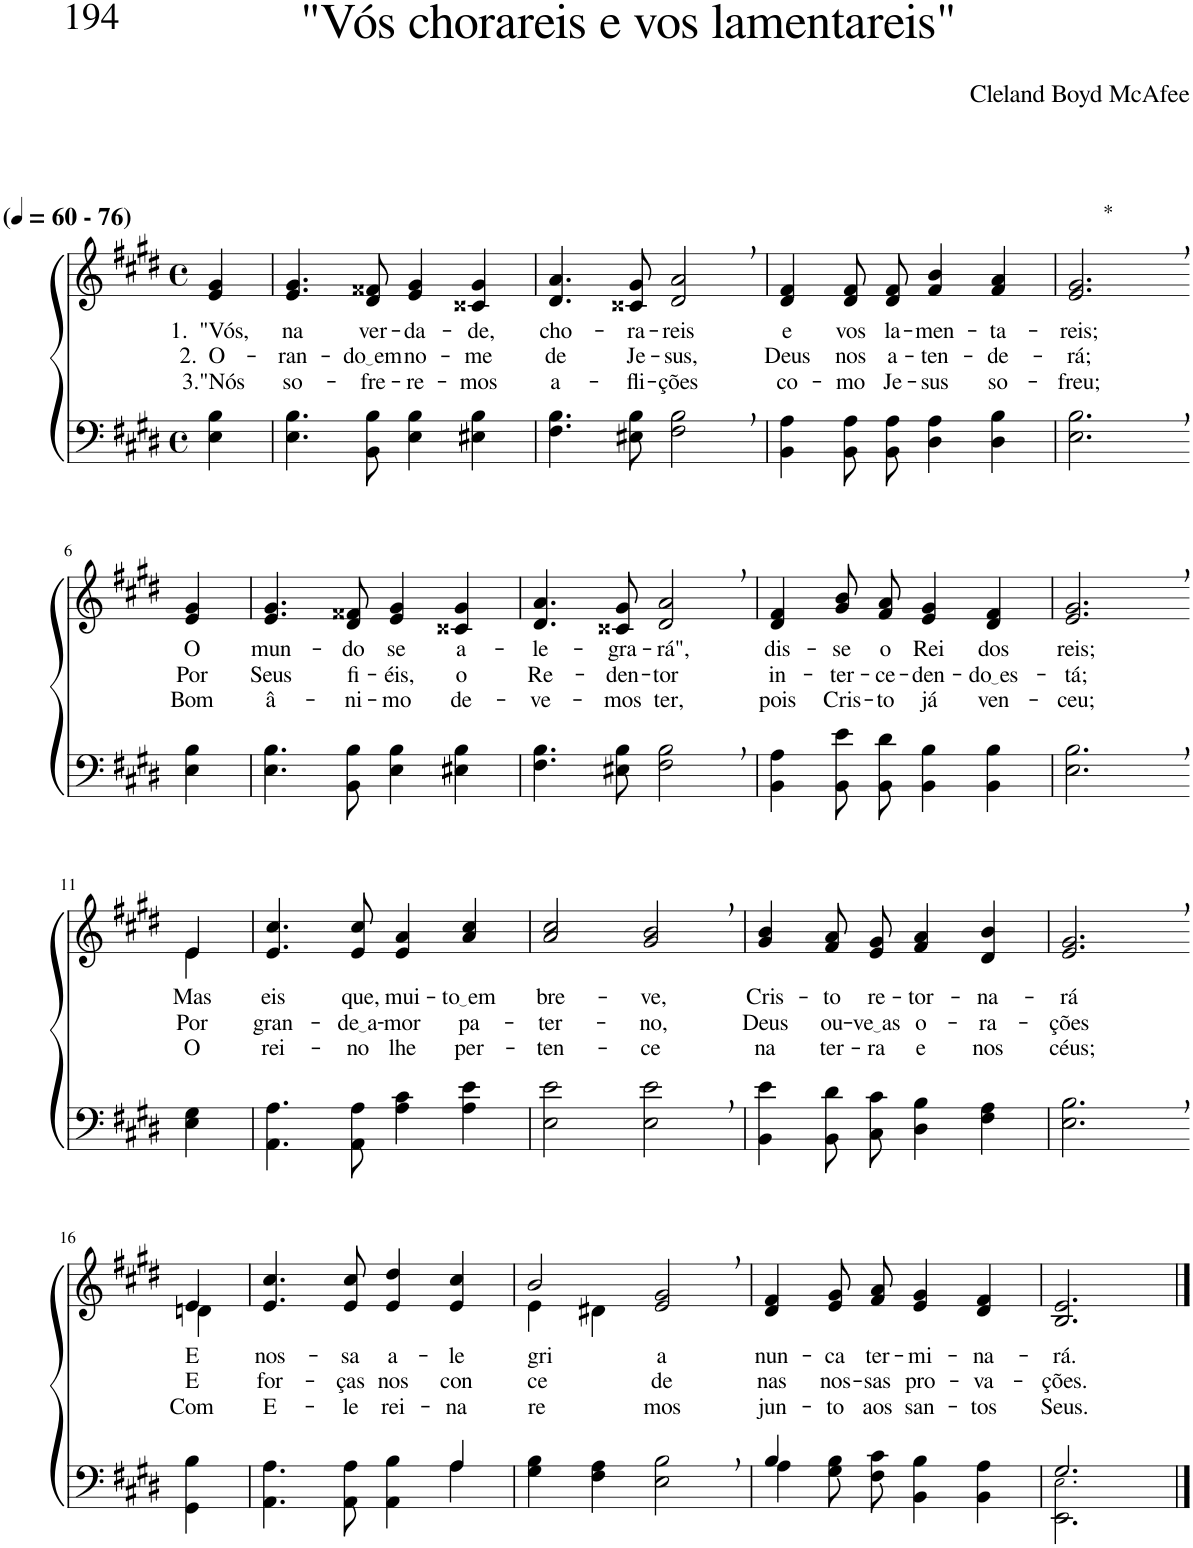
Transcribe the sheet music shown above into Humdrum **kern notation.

**kern	**kern	**text	**text	**text
*part2	*part1	*part1	*part1	*part1
*staff2	*staff1	*staff1	*staff1	*staff1
*I"Parte III e IV	*I"Parte I e II	*	*	*
*clefF4	*clefG2	*	*	*
*Trd1c3	*Trd1c3	*	*	*
*k[f#c#g#d#]	*k[f#c#g#d#]	*	*	*
*M4/4	*M4/4	*	*	*
*met(c)	*met(c)	*	*	*
*MM60	*MM60	*	*	*
=1	=1	=1	=1	=1
!	!LO:TX:a:B:t=(	!	!	!
!	!LO:TX:a:B:t=- 76)	!	!	!
!	!	!LO:LY:b	!LO:LY:b	!LO:LY:b
4E\ 4B\	4e/ 4g#/	1. "Vós,	2. O-	3."Nós
=2	=2	=2	=2	=2
!	!	!LO:LY:b	!LO:LY:b	!LO:LY:b
4.E\ 4.B\	4.e/ 4.g#/	na	-ran-	so-
!	!	!LO:LY:b	!LO:LY:b	!LO:LY:b
8BB\ 8B\	8d#/ 8f##X/	ver-	do em	-fre-
!	!	!LO:LY:b	!LO:LY:b	!LO:LY:b
4E\ 4B\	4e/ 4g#/	-da-	no-	-re-
!	!	!LO:LY:b	!LO:LY:b	!LO:LY:b
4E#X\ 4B\	4c##X/ 4g#/	-de,	-me	-mos
=3	=3	=3	=3	=3
!	!	!LO:LY:b	!LO:LY:b	!LO:LY:b
4.F#\ 4.B\	4.d#/ 4.a/	cho-	de	a-
!	!	!LO:LY:b	!LO:LY:b	!LO:LY:b
8E#X\ 8B\	8c##X/ 8g#/	-ra-	Je-	-fli-
!	!	!LO:LY:b	!LO:LY:b	!LO:LY:b
2F#\, 2B\,	2d#/, 2a/,	-reis	-sus,	-ções
=4	=4	=4	=4	=4
!	!	!LO:LY:b	!LO:LY:b	!LO:LY:b
4BB\ 4A\	4d#/ 4f#/	e	Deus	co-
!	!	!LO:LY:b	!LO:LY:b	!LO:LY:b
8BB\ 8A\L	8d#/ 8f#/L	vos	nos	-mo
!	!	!LO:LY:b	!LO:LY:b	!LO:LY:b
8BB\ 8A\J	8d#/ 8f#/J	la-	a-	Je-
!	!	!LO:LY:b	!LO:LY:b	!LO:LY:b
4D#\ 4A\	4f#/ 4b/	-men-	-ten-	-sus
!	!	!LO:LY:b	!LO:LY:b	!LO:LY:b
4D#\ 4B\	4f#/ 4a/	-ta-	-de-	so-
=5	=5	=5	=5	=5
!	!LO:TX:a:t=*	!	!	!
!	!	!LO:LY:b	!LO:LY:b	!LO:LY:b
2.E\, 2.B\,	2.e/, 2.g#/,	-reis;	-rá;	-freu;
!!LO:LB:g=z
=6-	=6-	=6-	=6-	=6-
!	!	!LO:LY:b	!LO:LY:b	!LO:LY:b
4E\ 4B\	4e/ 4g#/	O	Por	Bom
=7	=7	=7	=7	=7
!	!	!LO:LY:b	!LO:LY:b	!LO:LY:b
4.E\ 4.B\	4.e/ 4.g#/	mun-	Seus	â-
!	!	!LO:LY:b	!LO:LY:b	!LO:LY:b
8BB\ 8B\	8d#/ 8f##X/	-do	fi-	-ni-
!	!	!LO:LY:b	!LO:LY:b	!LO:LY:b
4E\ 4B\	4e/ 4g#/	se	-éis,	-mo
!	!	!LO:LY:b	!LO:LY:b	!LO:LY:b
4E#X\ 4B\	4c##X/ 4g#/	a-	o	de-
=8	=8	=8	=8	=8
!	!	!LO:LY:b	!LO:LY:b	!LO:LY:b
4.F#\ 4.B\	4.d#/ 4.a/	-le-	Re-	-ve-
!	!	!LO:LY:b	!LO:LY:b	!LO:LY:b
8E#X\ 8B\	8c##X/ 8g#/	-gra-	-den-	-mos
!	!	!LO:LY:b	!LO:LY:b	!LO:LY:b
2F#\, 2B\,	2d#/, 2a/,	-rá",	-tor	ter,
=9	=9	=9	=9	=9
!	!	!LO:LY:b	!LO:LY:b	!LO:LY:b
4BB\ 4A\	4d#/ 4f#/	dis-	in-	pois
!	!	!LO:LY:b	!LO:LY:b	!LO:LY:b
8BB\ 8e\L	8g#/ 8b/L	-se	-ter-	Cris-
!	!	!LO:LY:b	!LO:LY:b	!LO:LY:b
8BB\ 8d#\J	8f#/ 8a/J	o	-ce-	-to
!	!	!LO:LY:b	!LO:LY:b	!LO:LY:b
4BB\ 4B\	4e/ 4g#/	Rei	-den-	já
!	!	!LO:LY:b	!LO:LY:b	!LO:LY:b
4BB\ 4B\	4d#/ 4f#/	dos	do es	ven-
=10	=10	=10	=10	=10
!	!	!LO:LY:b	!LO:LY:b	!LO:LY:b
2.E\, 2.B\,	2.e/, 2.g#/,	reis;	-tá;	-ceu;
!!LO:LB:g=z
=11-	=11-	=11-	=11-	=11-
*	*^	*	*	*
!	!	!	!LO:LY:b	!LO:LY:b	!LO:LY:b
4E\ 4G#\	4e/	4e\	Mas	Por	O
=12	=12	=12	=12	=12	=12
!	!	!	!LO:LY:b	!LO:LY:b	!LO:LY:b
*	*v	*v	*	*	*
4.AA\ 4.A\	4.e/ 4.cc#/	eis	gran-	rei-
!	!	!LO:LY:b	!LO:LY:b	!LO:LY:b
8AA\ 8A\	8e/ 8cc#/	que,	de a	-no
!	!	!LO:LY:b	!LO:LY:b	!LO:LY:b
4A\ 4c#\	4e/ 4a/	mui-	-mor	lhe
!	!	!LO:LY:b	!LO:LY:b	!LO:LY:b
4A\ 4e\	4a/ 4cc#/	to em	pa-	per-
=13	=13	=13	=13	=13
!	!	!LO:LY:b	!LO:LY:b	!LO:LY:b
2E\ 2e\	2a/ 2cc#/	bre-	-ter-	-ten-
!	!	!LO:LY:b	!LO:LY:b	!LO:LY:b
2E\, 2e\,	2g#/, 2b/,	-ve,	-no,	-ce
=14	=14	=14	=14	=14
!	!	!LO:LY:b	!LO:LY:b	!LO:LY:b
4BB\ 4e\	4g#/ 4b/	Cris-	Deus	na
!	!	!LO:LY:b	!LO:LY:b	!LO:LY:b
8BB\ 8d#\L	8f#/ 8a/L	-to	ou-	ter-
!	!	!LO:LY:b	!LO:LY:b	!LO:LY:b
8C#\ 8c#\J	8e/ 8g#/J	re-	ve as	-ra
!	!	!LO:LY:b	!LO:LY:b	!LO:LY:b
4D#\ 4B\	4f#/ 4a/	-tor-	o-	e
!	!	!LO:LY:b	!LO:LY:b	!LO:LY:b
4F#\ 4A\	4d#/ 4b/	-na-	-ra-	nos
=15	=15	=15	=15	=15
!	!	!LO:LY:b	!LO:LY:b	!LO:LY:b
2.E\, 2.B\,	2.e/, 2.g#/,	-rá	-ções	céus;
!!LO:LB:g=z
=16-	=16-	=16-	=16-	=16-
*	*^	*	*	*
!	!	!	!LO:LY:b	!LO:LY:b	!LO:LY:b
4GG#\ 4B\	4e/	4dn\	E	E	Com
=17	=17	=17	=17	=17	=17
*^	*	*	*	*	*
!	!	!	!	!LO:LY:b	!LO:LY:b	!LO:LY:b
*	*	*v	*v	*	*	*
2.ryy	4.AA\ 4.A\	4.e/ 4.cc#/	nos-	for-	E-
!	!	!	!LO:LY:b	!LO:LY:b	!LO:LY:b
.	8AA\ 8A\	8e/ 8cc#/	-sa	-ças	-le
!	!	!	!LO:LY:b	!LO:LY:b	!LO:LY:b
.	4AA\ 4B\	4e/ 4dd#/	a-	nos	rei-
!	!	!	!LO:LY:b	!LO:LY:b	!LO:LY:b
4A/	4A\	4e/ 4cc#/	-le-	con-	-na-
=18	=18	=18	=18	=18	=18
*	*	*^	*	*	*
!	!	!	!	!LO:LY:b	!LO:LY:b	!LO:LY:b
*v	*v	*	*	*	*	*
4G#\ 4B\	2b/	4e\	-gri-	-ce-	-re-
4F#\ 4A\	.	4d#X\	.	.	.
!	!	!	!LO:LY:b	!LO:LY:b	!LO:LY:b
2E\, 2B\,	2e/, 2g#/,	2ryy	-a	-de	mos
=19	=19	=19	=19	=19	=19
*^	*	*	*	*	*
!	!	!	!	!LO:LY:b	!LO:LY:b	!LO:LY:b
*	*	*v	*v	*	*	*
4B/	4A\	4d#/ 4f#/	nun-	nas	jun-
!	!	!	!LO:LY:b	!LO:LY:b	!LO:LY:b
2.ryy	8G#\ 8B\L	8e/ 8g#/L	-ca	nos-	-to
!	!	!	!LO:LY:b	!LO:LY:b	!LO:LY:b
.	8F#\ 8c#\J	8f#/ 8a/J	ter-	-sas	aos
!	!	!	!LO:LY:b	!LO:LY:b	!LO:LY:b
.	4BB\ 4B\	4e/ 4g#/	-mi-	pro-	san-
!	!	!	!LO:LY:b	!LO:LY:b	!LO:LY:b
.	4BB\ 4A\	4d#/ 4f#/	-na-	-va-	-tos
=20	=20	=20	=20	=20	=20
!	!	!	!LO:LY:b	!LO:LY:b	!LO:LY:b
2.G#/	2.EE\ 2.E!\	2.B/ 2.e/	-rá.	-ções.	Seus.
*v	*v	*	*	*	*
==	==	==	==	==
*-	*-	*-	*-	*-
